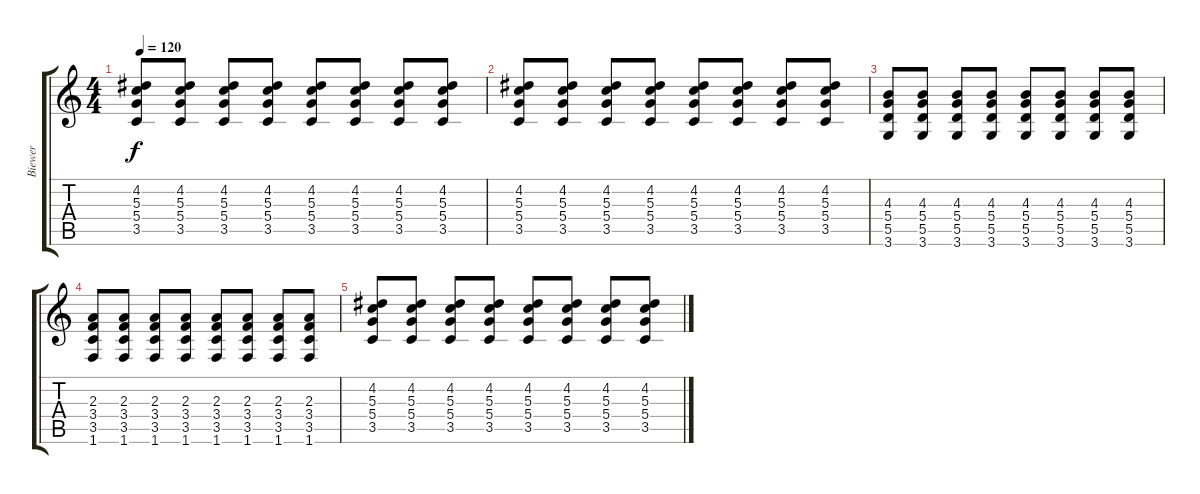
\track ("Biewer" "Biewer") {instrument distortionguitar}
\staff {score tabs}
\tuning (E4 B3 G3 D3 A2 E2) {hide}
\ts (4 4)
\tempo 120
\clef g2
\ks c
(4.2 5.3 5.4 3.5).8{dy f} (4.2 5.3 5.4 3.5).8 (4.2 5.3 5.4 3.5).8 (4.2 5.3 5.4 3.5).8 (4.2 5.3 5.4 3.5).8 (4.2 5.3 5.4 3.5).8 (4.2 5.3 5.4 3.5).8 (4.2 5.3 5.4 3.5).8 |
(4.2 5.3 5.4 3.5).8 (4.2 5.3 5.4 3.5).8 (4.2 5.3 5.4 3.5).8 (4.2 5.3 5.4 3.5).8 (4.2 5.3 5.4 3.5).8 (4.2 5.3 5.4 3.5).8 (4.2 5.3 5.4 3.5).8 (4.2 5.3 5.4 3.5).8 |
(4.3 5.4 5.5 3.6).8 (4.3 5.4 5.5 3.6).8 (4.3 5.4 5.5 3.6).8 (4.3 5.4 5.5 3.6).8 (4.3 5.4 5.5 3.6).8 (4.3 5.4 5.5 3.6).8 (4.3 5.4 5.5 3.6).8 (4.3 5.4 5.5 3.6).8 |
(2.3 3.4 3.5 1.6).8 (2.3 3.4 3.5 1.6).8 (2.3 3.4 3.5 1.6).8 (2.3 3.4 3.5 1.6).8 (2.3 3.4 3.5 1.6).8 (2.3 3.4 3.5 1.6).8 (2.3 3.4 3.5 1.6).8 (2.3 3.4 3.5 1.6).8 |
(4.2 5.3 5.4 3.5).8 (4.2 5.3 5.4 3.5).8 (4.2 5.3 5.4 3.5).8 (4.2 5.3 5.4 3.5).8 (4.2 5.3 5.4 3.5).8 (4.2 5.3 5.4 3.5).8 (4.2 5.3 5.4 3.5).8 (4.2 5.3 5.4 3.5).8
